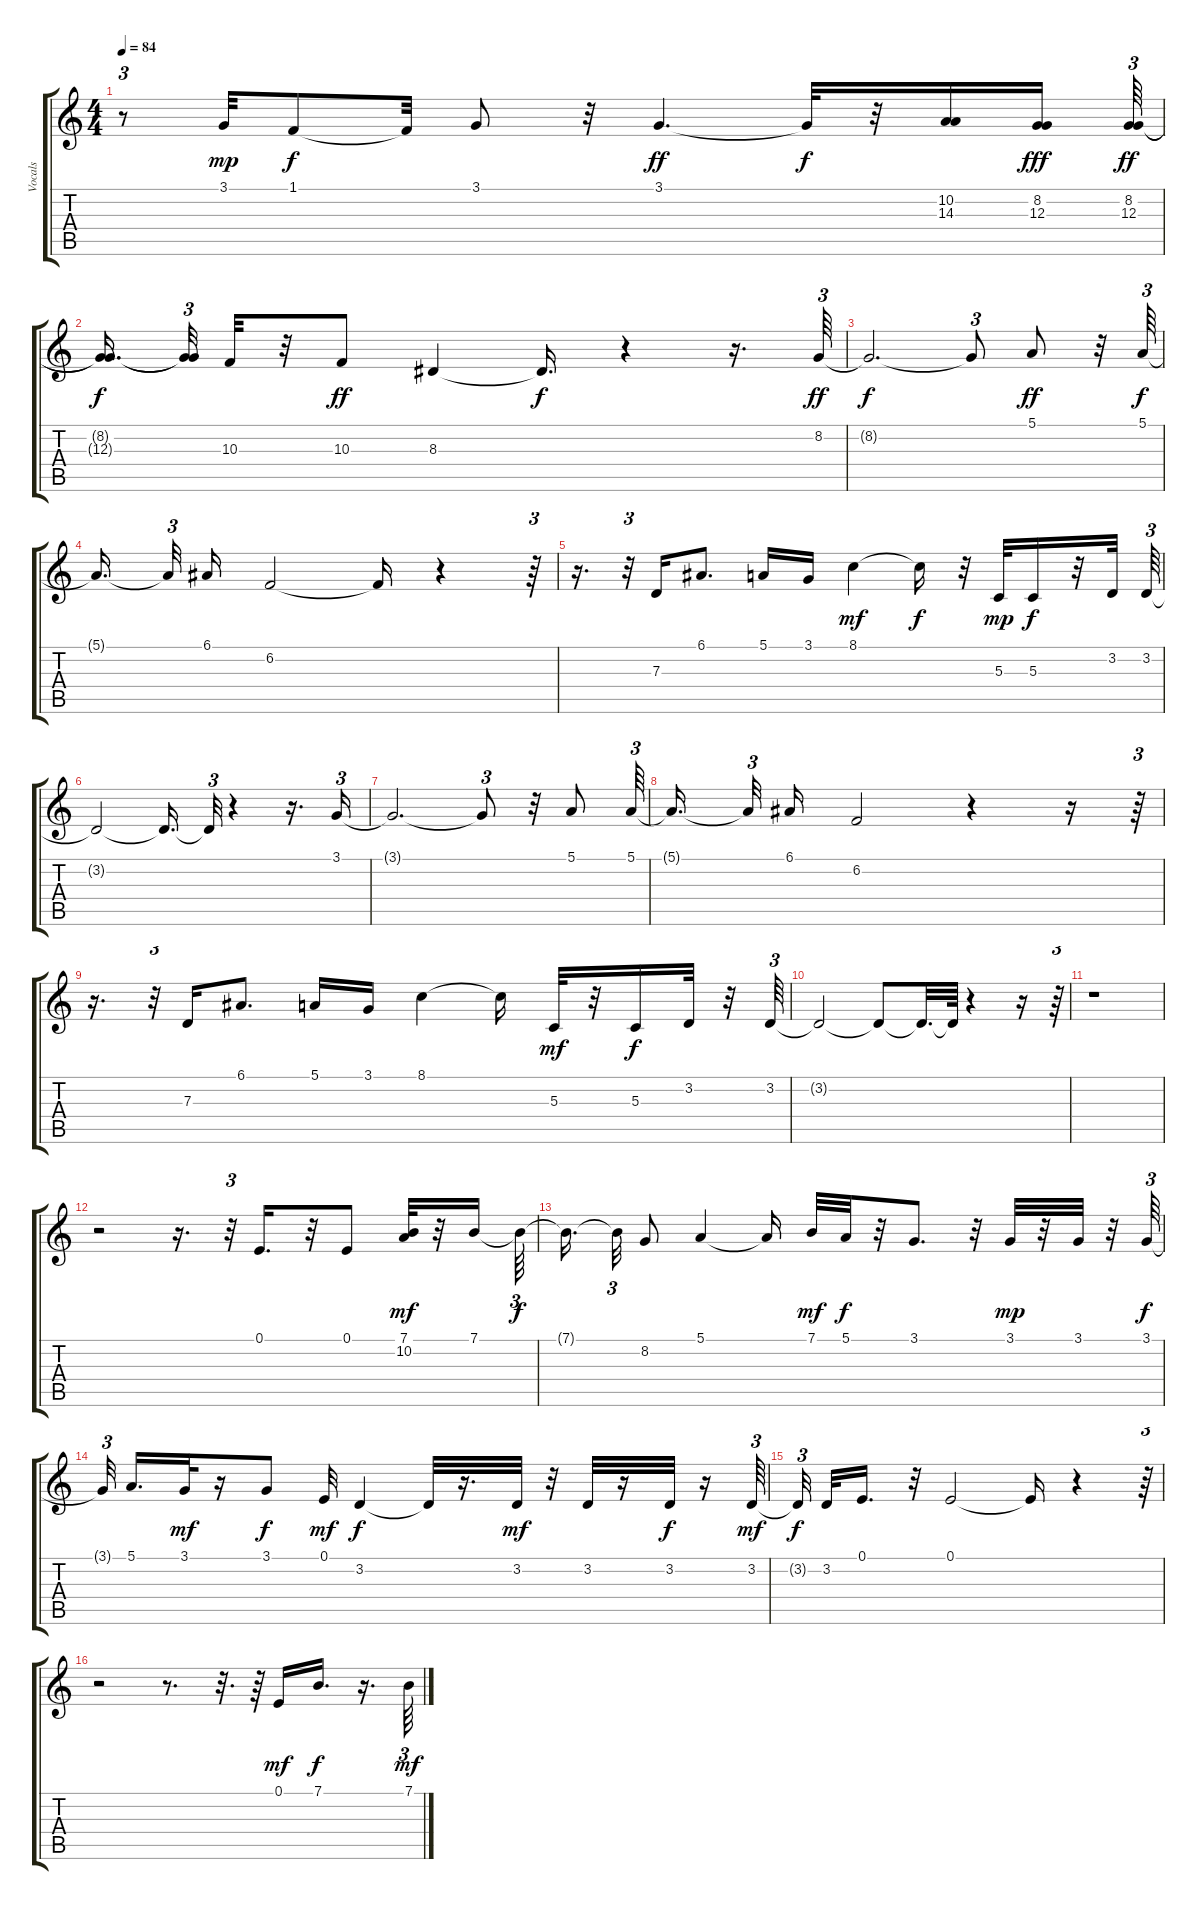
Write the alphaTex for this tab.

\track ("Vocals" "Vocals") {instrument oboe}
\staff {score tabs}
\tuning (E4 B3 G3 D3 A2 E2) {hide}
\ts (4 4)
\tempo 84
\clef g2
\ks c
r.8{tu (3 2) dy f} 3.1.32{dy mp} 1.1.8{dy f} 1.1{t}.32 3.1.8 r.32 3.1.4{d dy ff} 3.1{t}.32{dy f} r.32 (10.2 14.3).16 (8.2 12.3).16{dy fff beam splitsecondary} (8.2 12.3).64{tu (3 2) dy ff} |
(8.2{t} 12.3{t}).16{d dy f beam splitsecondary} (8.2{t} 12.3{t}).32{tu (3 2)} 10.3.32 r.32 10.3.8{dy ff} 8.3.4 8.3{t}.16{d dy f} r.4 r.16{d} 8.2.64{tu (3 2) dy ff} |
8.2{t}.2{d dy f} 8.2{t}.8{tu (3 2)} 5.1.8{dy ff} r.32 5.1.64{tu (3 2) dy f} |
5.1{t}.16{d beam splitsecondary} 5.1{t}.32{tu (3 2)} 6.1.16 6.2.2 6.2{t}.16 r.4 r.64{tu (3 2)} |
r.16{d} r.32{tu (3 2)} 7.3.16 6.1.8{d} 5.1.16 3.1.16 8.1.4{dy mf} 8.1{t}.16{dy f} r.32 5.3.32{dy mp} 5.3.16{dy f} r.32 3.2.32 3.2.64{tu (3 2)} |
3.2{t}.2 3.2{t}.16{d} 3.2{t}.32{tu (3 2)} r.4 r.16{d} 3.1.16{tu (3 2)} |
3.1{t}.2{d} 3.1{t}.8{tu (3 2)} r.32 5.1.8 5.1.64{tu (3 2)} |
5.1{t}.16{d beam splitsecondary} 5.1{t}.32{tu (3 2)} 6.1.16 6.2.2 r.4 r.16 r.64{tu (3 2)} |
r.16{d} r.32{tu (3 2)} 7.3.16 6.1.8{d} 5.1.16 3.1.16 8.1.4 8.1{t}.16 5.3.32{dy mf} r.32 5.3.16{dy f} 3.2.32 r.32 3.2.64{tu (3 2)} |
3.2{t}.2 3.2{t}.8 3.2{t}.32{d} 3.2{t}.64 r.4 r.16 r.64{tu (3 2)} |
r.1 |
r.2 r.16{d} r.32{tu (3 2)} 0.1.16{d} r.32 0.1.8 (7.1 10.2).32{dy mf} r.32 7.1.16 7.1{t}.64{tu (3 2) dy f} |
7.1{t}.16{d beam splitsecondary} 7.1{t}.32{tu (3 2)} 8.2.8 5.1.4 5.1{t}.16 7.1.32{dy mf} 5.1.32{dy f} r.32 3.1.8{d} r.32 3.1.32{dy mp} r.32 3.1.32 r.32 3.1.64{tu (3 2) dy f} |
3.1{t}.32{tu (3 2) beam splitsecondary} 5.1.16{d} 3.1.32{dy mf} r.16 3.1.8{dy f} 0.1.32{dy mf} 3.2.4{dy f} 3.2{t}.32 r.16{d} 3.2.32{dy mf} r.32 3.2.32 r.16 3.2.32{dy f} r.16 3.2.64{tu (3 2) dy mf} |
3.2{t}.32{tu (3 2) dy f beam splitsecondary} 3.2.32 0.1.16{d} r.32 0.1.2 0.1{t}.16 r.4 r.64{tu (3 2)} |
r.2 r.8{d} r.32{d} r.64 0.1.16{dy mf} 7.1.16{d dy f} r.16{d} 7.1.64{tu (3 2) dy mf}
